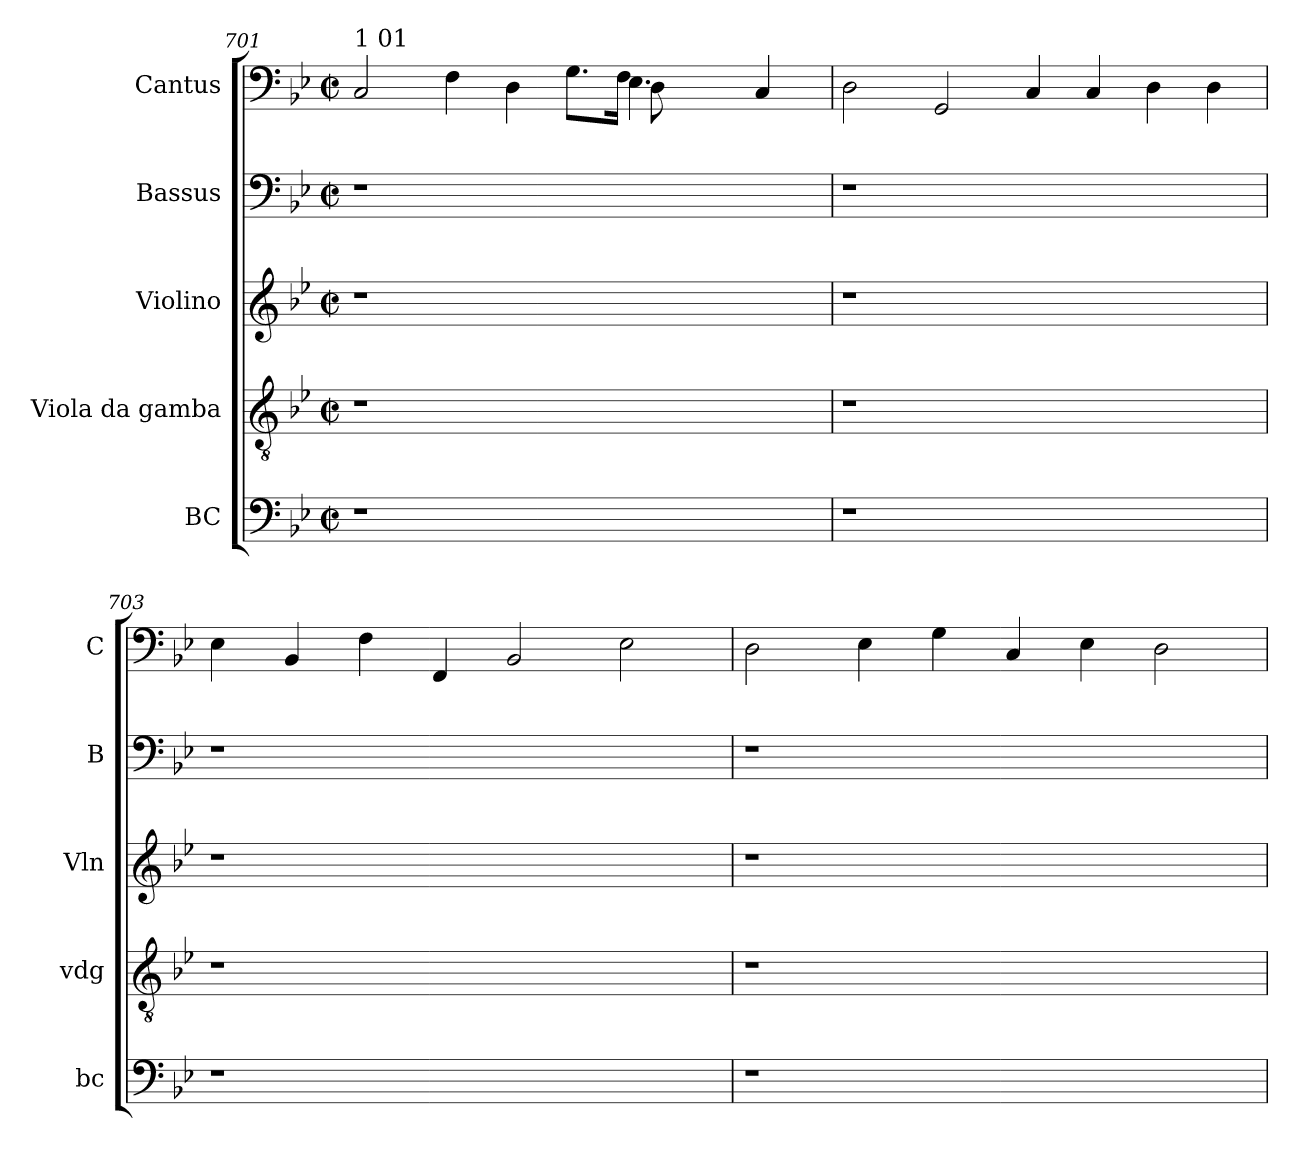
**kern	**kern	**kern	**kern	**kern
*part5	*part4	*part3	*part2	*part1
*staff5	*staff4	*staff3	*staff2	*staff1
*I"BC	*I"Viola da gamba	*I"Violino	*I"Bassus	*I"Cantus
*I'bc	*I'vdg	*I'Vln	*I'B	*I'C
!!LO:LB:g=z
*clefF4	*clefGv2	*clefG2	*clefF4	*clefF4
*k[b-e-]	*k[b-e-]	*k[b-e-]	*k[b-e-]	*k[b-e-]
*B-:	*B-:	*B-:	*B-:	*B-:
*M2/2	*M2/2	*M2/2	*M2/2	*M2/2
*met(c|)	*met(c|)	*met(c|)	*met(c|)	*met(c|)
=701	=701	=701	=701	=701
*	*	*	*	*^
!	!	!	!	!LO:TX:a:t=1 01	!
1r	1r	1r	1r	2C/	1ryy
.	.	.	.	4F\	.
.	.	.	.	4D\	.
2ryy	2ryy	2ryy	2ryy	8.G\L	8.ryy
.	.	.	.	16F\Jk	4.E-\
.	.	.	.	8D\	.
.	.	.	.	4..ryy	.
4ryy	4ryy	4ryy	4ryy	.	.
.	.	.	.	.	4C/
16ryy	16ryy	16ryy	16ryy	.	.
*	*	*	*	*v	*v
=702	=702	=702	=702	=702
1r	1r	1r	1r	2D\
.	.	.	.	2GG/
1ryy	1ryy	1ryy	1ryy	4C/
.	.	.	.	4C/
.	.	.	.	4D\
.	.	.	.	4D\
=703	=703	=703	=703	=703
1r	1r	1r	1r	4E-\
.	.	.	.	4BB-/
.	.	.	.	4F\
.	.	.	.	4FF/
1ryy	1ryy	1ryy	1ryy	2BB-/
.	.	.	.	2E-\
=704	=704	=704	=704	=704
1r	1r	1r	1r	2D\
.	.	.	.	4E-\
.	.	.	.	4G\
1ryy	1ryy	1ryy	1ryy	4C/
.	.	.	.	4E-\
.	.	.	.	2D\
=	=	=	=	=
*-	*-	*-	*-	*-
